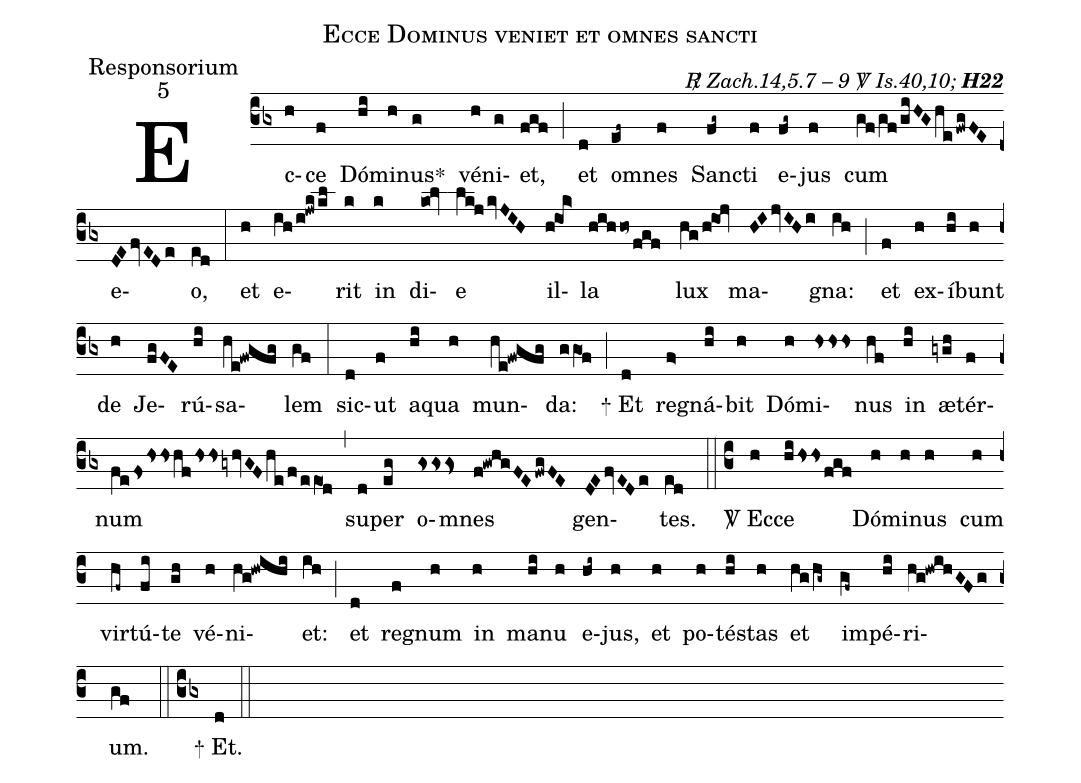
name:Ecce Dominus veniet et omnes sancti;
office-part:Responsorium;
mode:5;
commentary:{\itshape\mdseries \Rbar\  Zach.14,5.7 -- 9 \Vbar\ Is.40,10;\/} {\bfseries H22};
%%
(cb3) Ec(h)ce(f) Dó(hi)mi(h)nus<sp>*</sp>(g) vé(h)ni(g)et,(fgf) (;)
et(d) o(ef~)mnes(f) San(fg~)cti(f) e(fg~)jus(f) cum(gf/gf/giHGhefwgFE) e(DEfvEDe)o,(ed) (:)
et(h) e(ih/i!jwk/kl)rit(k) in(k) di(ko0!lv)e(lk!jkvJIH) il(hiO1k>)la(hihho~fgf) lux(hg/h!io1!jv) ma(HIjvIHi)gna:(ih) (;)
et(f) ex(h)í(hi)bunt(h) de(h) Je(fgFE)rú(hi)sa(he!fwgfg)lem(gf) (:)
sic(d)ut(f) a(hi)qua(h) mun(he!fwgfg)da:(ggO1f) (;)
<sp>+</sp> Et(d) re(f>)gná(hi)bit(h) Dó(h)mi(Hsss)nus(hf) <nlba>in(hi) æ(gygh)</nlba>tér(f)num(feFsHsshfHssgyhvGFhe/f/eeO1d) (,)
su(d)per(eg) o(GssGs>)mnes(f!gwhgFEfwgFE) gen(DEfvEDe)tes.(ed) (::c3)
<sp>V/</sp> Ec(h)ce(hiHssfgf) Dó(h)mi(h)nus(h) cum(h) vir(hf~)tú(fi)te(gh) vé(h)ni(hg!hwihi)et:(ih) (;)
et(d) re(f)gnum(h) in(h) ma(hi)nu(h) e(hi~)jus,(h) et(h) po(h)té(hi)stas(h) et(hg/hg~) im(gf~)pé(hi)ri(hg!hwihGFg)um.(gf) (::cb3)
<sp>+</sp> Et.(d) (::)
